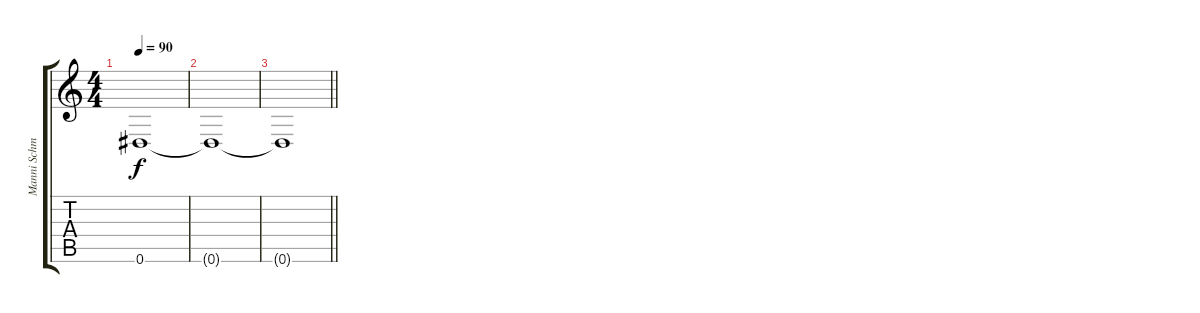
\track ("Manni Schmidt" "Manni Schm") {instrument distortionguitar}
\staff {score tabs}
\tuning (Eb4 Bb3 Gb3 Db3 Ab2 Eb2) {hide}
\ts (4 4)
\tempo 90
\clef g2
\ks c
0.6{t}.1{dy f} |
0.6{t}.1 |
\barLineRight lightlight
0.6{t}.1
